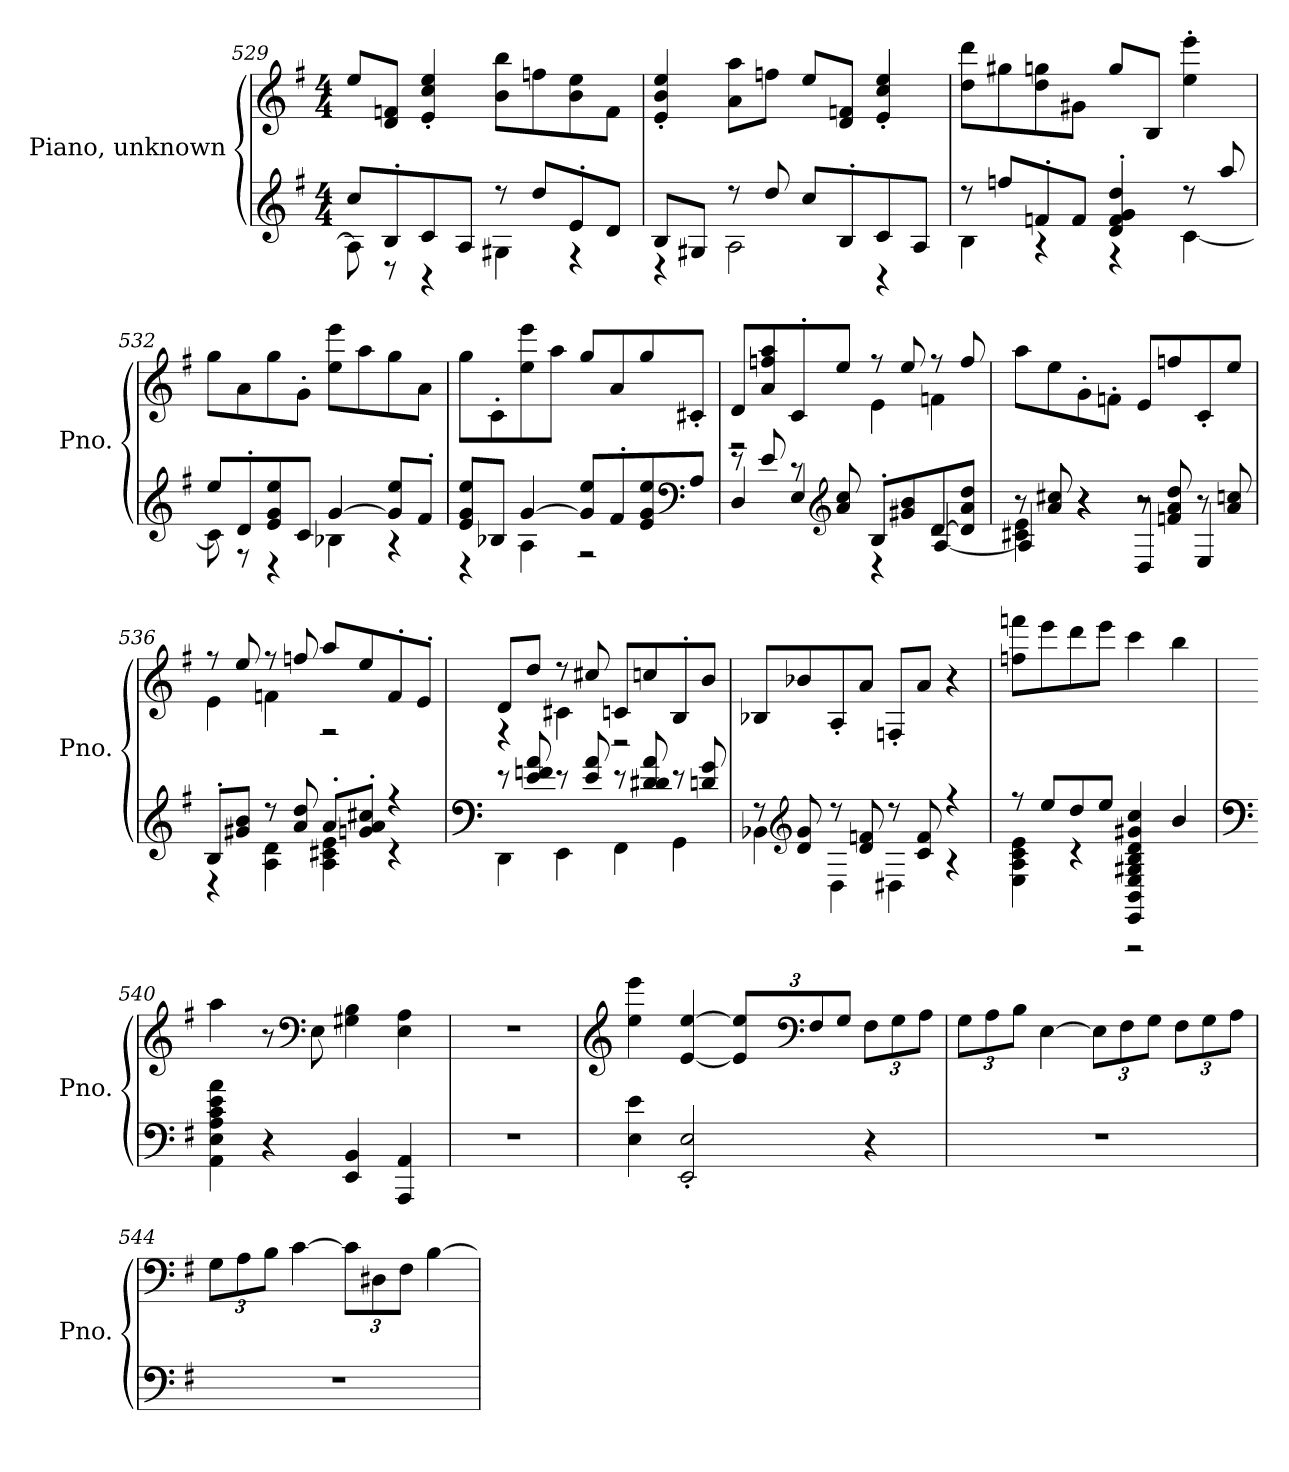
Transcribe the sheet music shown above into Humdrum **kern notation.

**kern	**kern
*part1	*part1
*staff2	*staff1
*I"Piano, unknown	*
*I'Pno.	*
*clefG2	*clefG2
*k[f#]	*k[f#]
*M4/4	*M4/4
=529	=529
*^	*
8cc/L	8A\]	8ee/L
8B'/	8r	8d/ 8fn/J
8c/	4r	4e/' 4cc/' 4ee/'
8A/J	.	.
8r	4G#X\	8b\ 8bb\L
8dd/L	.	8ffn\
8e'/	4r	8b\ 8ee\
8d/J	.	8f\J
=530	=530	=530
8B/L	4r	4e/' 4b/' 4ee/'
8G#X/J	.	.
8r	2A\	8a\ 8aa\L
8dd/	.	8ffn\J
8cc/L	.	8ee/L
8B'/	.	8d/ 8fn/J
8c/	4r	4e/' 4cc/' 4ee/'
8A/J	.	.
=531	=531	=531
8r	4B\	8dd\ 8ddd\L
8ffn/L	.	8gg#X\
8fn'/	4r	8dd\ 8ggn\
8f/J	.	8g#X\J
4d/' 4f/' 4g/' 4dd/'	4r	8gg/L
.	.	8B/J
8r	[4c\	4ee\' 4eee\'
8aa/	.	.
!!LO:LB:g=z
=532	=532	=532
8ee/L	8c\]	8gg\L
8d'/	8r	8a\
8e/ 8g/ 8ee/	4r	8gg\
8c/J	.	8g'\J
[4g/	4B-X\	8ee\ 8eee\L
.	.	8aa\
8g/] 8ee/L	4r	8gg\
8f#'/J	.	8a\J
=533	=533	=533
8e/ 8g/ 8ee/L	4r	8gg\L
8B-X/J	.	8c'\
[4g/	4A\	8ee\ 8eee\
.	.	8aa\J
8g/] 8ee/L	2r	8gg/L
8f#'/	.	8a/
8e/ 8g/ 8ee/	.	8gg/
*clefF4	*	*
8A/J	.	8c#X'/J
=534	=534	=534
*	*	*^
8r	4D/	8d/L	2r
8e/	.	8a/ 8ffn/ 8aa/	.
8r	4E/	8c'/	.
*clefG2	*	*	*
8a/ 8cc/	.	8ee/J	.
8B'/L	4r	8r	4e\
8g#X/ 8b/	.	8ee/	.
[8d/	[4A/	8r	4fn\
8d/] 8a/ 8dd/J	.	8ff/	.
*	*	*v	*v
!!LO:LB:g=z
=535	=535	=535
*	*^	*
8r	4c#X\ 4e\	4A/]	8aa\L
8a/ 8cc#X/	.	.	8ee\
4r	4r	4r	8g'\
.	.	.	8fn'\J
8r	2r	4D/	8e/L
8fn/ 8a/ 8dd/	.	.	8ffn/
8r	.	4E/	8c'/
8a/ 8ccn/	.	.	8ee/J
*	*v	*v	*
=536	=536	=536
*	*	*^
8B'/L	4r	8r	4e\
8g#X/ 8b/J	.	8ee/	.
8r	4A\ 4d\	8r	4fn\
8a/ 8dd/	.	8ffn/	.
8a'/L	4A\ 4c#X\ 4e\	8aa/L	2r
8gn/' 8a/' 8cc#X/'J	.	8ee/	.
4r	4r	8f'/	.
.	.	8e'/J	.
=537	=537	=537	=537
*clefF4	*	*	*
8r	4DD\	8d/L	4r
8e/ 8fn/ 8a/	.	8dd/J	.
8r	4EE\	8r	4c#X\
8e/ 8a/	.	8cc#X/	.
8r	4FF#\	8cn/L	2r
8d/ 8d#X/ 8a/	.	8ccn/	.
8r	4GG\	8B'/	.
8dn/ 8g/	.	8b/J	.
*	*	*v	*v
!!LO:LB:g=z
=538	=538	=538
8r	4BB-X\	8B-X/L
*clefG2	*	*
8d/ 8g/	.	8b-X/
8r	4D\	8A'/
8d/ 8fn/	.	8a/J
8r	4D#X\	8Fn'/L
8c/ 8f/	.	8a/J
4r	4r	4r
=539	=539	=539
8r	4E\ 4A\ 4c\ 4e\	8ffn\ 8fffn\L
8ee/L	.	8eee\
8dd/	4r	8ddd\
8ee/J	.	8eee\J
4EE/ 4BB/ 4E/ 4G#X/ 4B/ 4d/ 4g#X/ 4cc/	2r	4ccc\
4b/	.	4bb\
*v	*v	*
=540	=540
*clefF4	*
4AA\ 4E\ 4A\ 4c\ 4e\ 4a\	4aa\
4r	8r
*	*clefF4
.	8E\
4EE/ 4BB/	4G#X\ 4B\
4AAA/ 4AA/	4E\ 4A\
=541	=541
1r	1r
!!LO:PB:g=z
=542	=542
*	*clefG2
4E\ 4e\	4ee\ 4eee\
2EE/' 2E/'	[4e/ [4ee/
*	*Xbrackettup
.	12e/] 12ee/]L
*	*clefF4
.	12F#/
.	12G/J
4r	12F#\L
.	12G\
.	12A\J
=543	=543
1r	12G\L
.	12A\
.	12B\J
.	[4E\
.	12E\L]
.	12F#\
.	12G\J
.	12F#\L
.	12G\
.	12A\J
=544	=544
1r	12G\L
.	12A\
.	12B\J
.	[4c\
.	12c\L]
.	12D#X\
.	12F#\J
.	[4B\
=	=
*-	*-
